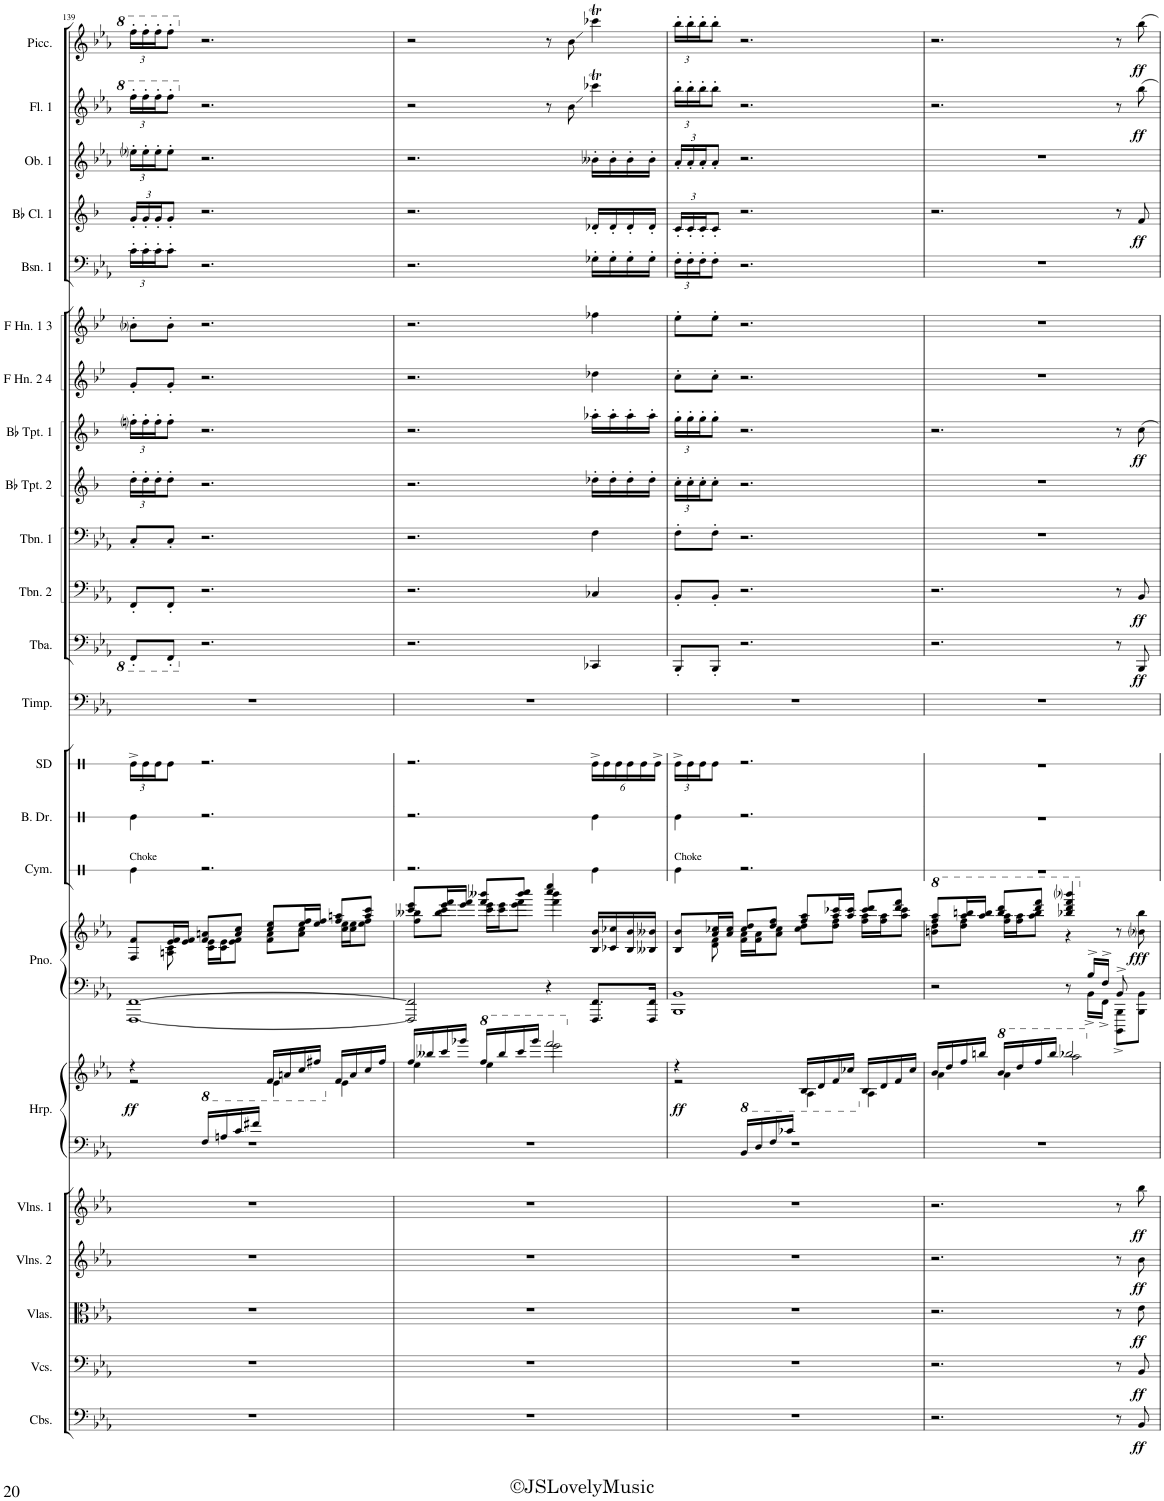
**kern	**dynam	**kern	**dynam	**kern	**dynam	**kern	**dynam	**kern	**dynam	**kern	**kern	**dynam	**kern	**kern	**dynam	**kern	**kern	**kern	**kern	**kern	**dynam	**kern	**dynam	**kern	**kern	**kern	**dynam	**kern	**kern	**kern	**kern	**dynam	**kern	**kern	**dynam	**kern	**dynam
*part23	*part23	*part22	*part22	*part21	*part21	*part20	*part20	*part19	*part19	*part18	*part18	*part18	*part17	*part17	*part17	*part16	*part15	*part14	*part13	*part12	*part12	*part11	*part11	*part10	*part9	*part8	*part8	*part7	*part6	*part5	*part4	*part4	*part3	*part2	*part2	*part1	*part1
*staff25	*staff25	*staff24	*staff24	*staff23	*staff23	*staff22	*staff22	*staff21	*staff21	*staff20	*staff19	*staff19/20	*staff18	*staff17	*staff17/18	*staff16	*staff15	*staff14	*staff13	*staff12	*staff12	*staff11	*staff11	*staff10	*staff9	*staff8	*staff8	*staff7	*staff6	*staff5	*staff4	*staff4	*staff3	*staff2	*staff2	*staff1	*staff1
*I"Contrabasses	*	*I"Violoncellos	*	*I"Violas	*	*I"Violins 2	*	*I"Violins 1	*	*I"Harp	*	*	*I"Piano	*	*	*I"Cymbal	*I"Bass Drum	*I"Snare Drum	*I"Timpani	*I"Tuba	*	*I"Trombone 2	*	*I"Trombone 1	*I"Bb Trumpet 2	*I"Bb Trumpet 1	*	*I"F Horn 2 &amp; 4	*I"F Horn 1 &amp; 3	*I"Bassoon 1	*I"Bb Clarinet 1	*	*I"Oboe 1	*I"Flute 1	*	*I"Piccolo	*
*I'Cbs.	*	*I'Vcs.	*	*I'Vlas.	*	*I'Vlns. 2	*	*I'Vlns. 1	*	*I'Hrp.	*	*	*I'Pno.	*	*	*I'Cym.	*I'B. Dr.	*I'Sn. Dr.	*I'Timp.	*I'Tba.	*	*I'Tbn. 2	*	*I'Tbn. 1	*I'Bb Tpt. 2	*I'Bb Tpt. 1	*	*I'F Hn. 2 4	*I'F Hn. 1 3	*I'Bsn. 1	*I'Bb Cl. 1	*	*I'Ob. 1	*I'Fl. 1	*	*I'Picc.	*
!!LO:PB:g=z
*clefF4	*	*clefF4	*	*clefC3	*	*clefG2	*	*clefG2	*	*clefF4	*clefG2	*	*clefF4	*clefG^2	*	*clefX	*clefX	*clefX	*clefF4	*clefF4	*	*clefF4	*	*clefF4	*clefG2	*clefG2	*	*clefG2	*clefG2	*clefF4	*clefG2	*	*clefG2	*clefG2	*	*clefG2	*
*Trd7c12	*	*	*	*	*	*	*	*	*	*	*	*	*	*	*	*	*	*	*	*	*	*	*	*	*Trd1c2	*Trd1c2	*	*Trd4c7	*Trd4c7	*	*Trd1c2	*	*	*	*	*Trd-7c-12	*
*k[b-e-a-]	*	*k[b-e-a-]	*	*k[b-e-a-]	*	*k[b-e-a-]	*	*k[b-e-a-]	*	*k[b-e-a-]	*k[b-e-a-]	*	*k[b-e-a-]	*k[b-e-a-]	*	*k[]	*k[]	*k[]	*k[b-e-a-]	*k[b-e-a-]	*	*k[b-e-a-]	*	*k[b-e-a-]	*k[b-]	*k[b-]	*	*k[b-e-]	*k[b-e-]	*k[b-e-a-]	*k[b-]	*	*k[b-e-a-]	*k[b-e-a-]	*	*k[b-e-a-]	*
*M4/4	*	*M4/4	*	*M4/4	*	*M4/4	*	*M4/4	*	*M4/4	*M4/4	*	*M4/4	*M4/4	*	*M4/4	*M4/4	*M4/4	*M4/4	*M4/4	*	*M4/4	*	*M4/4	*M4/4	*M4/4	*	*M4/4	*M4/4	*M4/4	*M4/4	*	*M4/4	*M4/4	*	*M4/4	*
=139	=139	=139	=139	=139	=139	=139	=139	=139	=139	=139	=139	=139	=139	=139	=139	=139	=139	=139	=139	=139	=139	=139	=139	=139	=139	=139	=139	=139	=139	=139	=139	=139	=139	=139	=139	=139	=139
*	*	*	*	*	*	*	*	*	*	*^	*^	*	*	*^	*	*	*	*	*	*	*	*	*	*	*	*	*	*	*	*	*	*	*	*	*	*	*
*	*	*	*	*	*	*	*	*	*	*	*	*	*	*	*	*	*	*	*	*	*Xbrackettup	*	*	*	*	*	*	*Xbrackettup	*Xbrackettup	*	*	*	*Xbrackettup	*Xbrackettup	*	*Xbrackettup	*Xbrackettup	*	*Xbrackettup	*
!	!	!	!	!	!	!	!	!	!	!	!	!	!	!	!	!	!	!	!LO:TX:a:t=Choke	!	!	!	!	!	!	!	!	!	!	!	!	!	!	!	!	!	!	!	!	!
!	!	!	!	!	!	!	!	!	!	!	!	!	!	!LO:DY:b	!	!	!	!	!	!	!	!	!	!	!	!	!	!	!	!	!	!	!	!	!	!	!	!	!	!
1r	.	1r	.	1r	.	1r	.	1r	.	4ryy	1r	4r	2r	ff	[1FFF [1FF	8F/ 8f/L	8ryy	.	4Re\	4Re\	24Re^\LL	1r	8FFF'/L	.	8FF'/L	.	8C'/L	24dd'\LL	24ffni'\LL	.	8g'/L	8b-i'\L	24c'\LL	24g'/LL	.	24ee-i'\LL	24fff'\LL	.	24fff'\LL	.
.	.	.	.	.	.	.	.	.	.	.	.	.	.	.	.	.	.	.	.	.	24Re\	.	.	.	.	.	.	24dd'\	24ff'\	.	.	.	24c'\	24g'/	.	24ee-'\	24fff'\	.	24fff'\	.
.	.	.	.	.	.	.	.	.	.	.	.	.	.	.	.	.	.	.	.	.	24Re\J	.	.	.	.	.	.	24dd'\J	24ff'\J	.	.	.	24c'\J	24g'/J	.	24ee-'\J	24fff'\J	.	24fff'\J	.
.	.	.	.	.	.	.	.	.	.	.	.	.	.	.	.	16e-/ 16f/L	8An\ 8c\	.	.	.	8Re\J	.	8FFF'/J	.	8FF'/J	.	8C'/J	8dd'\J	8ff'\J	.	8g'/J	8b-'\J	8c'\J	8g'/J	.	8ee-'\J	8fff'\J	.	8fff'\J	.
.	.	.	.	.	.	.	.	.	.	.	.	.	.	.	.	16e-/ 16f/JJ	.	.	.	.	.	.	.	.	.	.	.	.	.	.	.	.	.	.	.	.	.	.	.	.
*	*	*	*	*	*	*	*	*	*	*8ba	*	*	*	*	*	*	*	*	*	*	*	*	*	*	*	*	*	*	*	*	*	*	*	*	*	*	*	*	*	*
.	.	.	.	.	.	.	.	.	.	16FF/LL	.	4ryy	.	.	.	8f/ 8an/L	16c\ 16e-\LL	.	2.r	2.r	2.r	.	2.r	.	2.r	.	2.r	2.r	2.r	.	2.r	2.r	2.r	2.r	.	2.r	2.r	.	2.r	.
.	.	.	.	.	.	.	.	.	.	16AAn/	.	.	.	.	.	.	16c\ 16e-\J	.	.	.	.	.	.	.	.	.	.	.	.	.	.	.	.	.	.	.	.	.	.	.
.	.	.	.	.	.	.	.	.	.	16C/	.	.	.	.	.	8a/ 8cc/J	8e-\ 8f\J	.	.	.	.	.	.	.	.	.	.	.	.	.	.	.	.	.	.	.	.	.	.	.
.	.	.	.	.	.	.	.	.	.	16F#X/JJ	.	.	.	.	.	.	.	.	.	.	.	.	.	.	.	.	.	.	.	.	.	.	.	.	.	.	.	.	.	.
.	.	.	.	.	.	.	.	.	.	2ryy	.	16F/LL	4E-\	.	.	8cc/ 8ee-/L	8f\ 8a\L	.	.	.	.	.	.	.	.	.	.	.	.	.	.	.	.	.	.	.	.	.	.	.
.	.	.	.	.	.	.	.	.	.	.	.	16An/	.	.	.	.	.	.	.	.	.	.	.	.	.	.	.	.	.	.	.	.	.	.	.	.	.	.	.	.
.	.	.	.	.	.	.	.	.	.	.	.	16c/	.	.	.	16ee-/ 16ff/L	8a\ 8cc\J	.	.	.	.	.	.	.	.	.	.	.	.	.	.	.	.	.	.	.	.	.	.	.
.	.	.	.	.	.	.	.	.	.	.	.	16f#X/JJ	.	.	.	16ee-/ 16ff/JJ	.	.	.	.	.	.	.	.	.	.	.	.	.	.	.	.	.	.	.	.	.	.	.	.
*	*	*	*	*	*	*	*	*	*	*	*	*X8ba	*	*	*	*	*	*	*	*	*	*	*	*	*	*	*	*	*	*	*	*	*	*	*	*	*	*	*	*
.	.	.	.	.	.	.	.	.	.	.	.	16f/LL	4e-\	.	.	8ff/ 8aan/L	16cc\ 16ee-\LL	.	.	.	.	.	.	.	.	.	.	.	.	.	.	.	.	.	.	.	.	.	.	.
.	.	.	.	.	.	.	.	.	.	.	.	16a/	.	.	.	.	16cc\ 16ee-\J	.	.	.	.	.	.	.	.	.	.	.	.	.	.	.	.	.	.	.	.	.	.	.
.	.	.	.	.	.	.	.	.	.	.	.	16cc/	.	.	.	8aa/ 8ccc/J	8ee-\ 8ff\J	.	.	.	.	.	.	.	.	.	.	.	.	.	.	.	.	.	.	.	.	.	.	.
.	.	.	.	.	.	.	.	.	.	.	.	16ff#/JJ	.	.	.	.	.	.	.	.	.	.	.	.	.	.	.	.	.	.	.	.	.	.	.	.	.	.	.	.
*	*	*	*	*	*	*	*	*	*	*v	*v	*	*	*	*	*	*	*	*	*	*	*	*	*	*	*	*	*	*	*	*	*	*	*	*	*	*	*	*	*
=140	=140	=140	=140	=140	=140	=140	=140	=140	=140	=140	=140	=140	=140	=140	=140	=140	=140	=140	=140	=140	=140	=140	=140	=140	=140	=140	=140	=140	=140	=140	=140	=140	=140	=140	=140	=140	=140	=140	=140
1r	.	1r	.	1r	.	1r	.	1r	.	1r	16ff/LL	4ee-\	.	2FFF/] 2FF/]	8ccc/ 8eee-/L	8ff\ 8bb--X\L	.	2.r	2.r	2.r	1r	2.r	.	2.r	.	2.r	2.r	2.r	.	2.r	2.r	2.r	2.r	.	2.r	2r	.	2r	.
.	.	.	.	.	.	.	.	.	.	.	16bb--X/	.	.	.	.	.	.	.	.	.	.	.	.	.	.	.	.	.	.	.	.	.	.	.	.	.	.	.	.
.	.	.	.	.	.	.	.	.	.	.	16ccc/	.	.	.	16eee-/ 16fff/L	8bb--\ 8ccc\J	.	.	.	.	.	.	.	.	.	.	.	.	.	.	.	.	.	.	.	.	.	.	.
.	.	.	.	.	.	.	.	.	.	.	16ggg-X/JJ	.	.	.	16eee-/ 16fff/JJ	.	.	.	.	.	.	.	.	.	.	.	.	.	.	.	.	.	.	.	.	.	.	.	.
*	*	*	*	*	*	*	*	*	*	*	*8va	*	*	*	*	*	*	*	*	*	*	*	*	*	*	*	*	*	*	*	*	*	*	*	*	*	*	*	*
.	.	.	.	.	.	.	.	.	.	.	16fff/LL	4eee-\	.	.	8fff/ 8bbb--X/L	16ccc\ 16eee-\LL	.	.	.	.	.	.	.	.	.	.	.	.	.	.	.	.	.	.	.	.	.	.	.
.	.	.	.	.	.	.	.	.	.	.	16bbb--/	.	.	.	.	16ccc\ 16eee-\J	.	.	.	.	.	.	.	.	.	.	.	.	.	.	.	.	.	.	.	.	.	.	.
.	.	.	.	.	.	.	.	.	.	.	16cccc/	.	.	.	8bbb--/ 8cccc/J	8eee-\ 8fff\J	.	.	.	.	.	.	.	.	.	.	.	.	.	.	.	.	.	.	.	.	.	.	.
.	.	.	.	.	.	.	.	.	.	.	16gggg-/JJ	.	.	.	.	.	.	.	.	.	.	.	.	.	.	.	.	.	.	.	.	.	.	.	.	.	.	.	.
.	.	.	.	.	.	.	.	.	.	.	2ffff/	2eeee-\	.	4r	4cccc/ 4eeee-/	4fff\ 4bbb--\	.	.	.	.	.	.	.	.	.	.	.	.	.	.	.	.	.	.	.	8r	.	8r	.
.	.	.	.	.	.	.	.	.	.	.	.	.	.	.	.	.	.	.	.	.	.	.	.	.	.	.	.	.	.	.	.	.	.	.	.	8b-\	.	8b-\	.
.	.	.	.	.	.	.	.	.	.	.	.	.	.	8.FFF/ 8.FF/L	16B-/ 16b-/LL	4ryy	.	4Re\	4Re\	24Re^\LL	.	4CC-X/	.	4C-X/	.	4F\	16dd-X'\LL	16aa-X'\LL	.	4dd-X\	4ff-X\	16G-X'\LL	16d-X'/LL	.	16b--X'\LL	4ccc-XT\	.	4ccc-XT\	.
.	.	.	.	.	.	.	.	.	.	.	.	.	.	.	.	.	.	.	.	24Re\	.	.	.	.	.	.	.	.	.	.	.	.	.	.	.	.	.	.	.
.	.	.	.	.	.	.	.	.	.	.	.	.	.	.	16c-X/ 16cc-X/	.	.	.	.	.	.	.	.	.	.	.	16dd-'\	16aa-'\	.	.	.	16G-'\	16d-'/	.	16b--'\	.	.	.	.
.	.	.	.	.	.	.	.	.	.	.	.	.	.	.	.	.	.	.	.	24Re\	.	.	.	.	.	.	.	.	.	.	.	.	.	.	.	.	.	.	.
.	.	.	.	.	.	.	.	.	.	.	.	.	.	.	16B-/ 16b-/	.	.	.	.	24Re\	.	.	.	.	.	.	16dd-'\	16aa-'\	.	.	.	16G-'\	16d-'/	.	16b--'\	.	.	.	.
.	.	.	.	.	.	.	.	.	.	.	.	.	.	.	.	.	.	.	.	24Re\	.	.	.	.	.	.	.	.	.	.	.	.	.	.	.	.	.	.	.
.	.	.	.	.	.	.	.	.	.	.	.	.	.	16FFF/ 16FF/Jk	16B--X/ 16b--X/JJ	.	.	.	.	.	.	.	.	.	.	.	16dd-'\JJ	16aa-'\JJ	.	.	.	16G-'\JJ	16d-'/JJ	.	16b--'\JJ	.	.	.	.
.	.	.	.	.	.	.	.	.	.	.	.	.	.	.	.	.	.	.	.	24Re^\JJ	.	.	.	.	.	.	.	.	.	.	.	.	.	.	.	.	.	.	.
=141	=141	=141	=141	=141	=141	=141	=141	=141	=141	=141	=141	=141	=141	=141	=141	=141	=141	=141	=141	=141	=141	=141	=141	=141	=141	=141	=141	=141	=141	=141	=141	=141	=141	=141	=141	=141	=141	=141	=141
*	*	*	*	*	*	*	*	*	*	*^	*	*	*	*	*	*	*	*	*	*	*	*	*	*	*	*	*	*	*	*	*	*	*	*	*	*	*	*	*
*	*	*	*	*	*	*	*	*	*	*	*	*X8va	*	*	*	*	*	*	*	*	*	*	*	*	*	*	*	*	*	*	*	*	*	*	*	*	*	*	*	*
!	!	!	!	!	!	!	!	!	!	!	!	!	!	!	!	!	!	!	!LO:TX:a:t=Choke	!	!	!	!	!	!	!	!	!	!	!	!	!	!	!	!	!	!	!	!	!
!	!	!	!	!	!	!	!	!	!	!	!	!	!	!LO:DY:b	!	!	!	!	!	!	!	!	!	!	!	!	!	!	!	!	!	!	!	!	!	!	!	!	!	!
1r	.	1r	.	1r	.	1r	.	1r	.	4ryy	1r	4r	2r	ff	1BBB- 1BB-	8B-/ 8b-/L	8ryy	.	4Re\	4Re\	24Re^\LL	1r	8BBB-'/L	.	8BB-'/L	.	8F'\L	24cc'\LL	24gg'\LL	.	8cc'\L	8ee-'\L	24F'\LL	24c'/LL	.	24a-'/LL	24bb-'\LL	.	24bb-'\LL	.
.	.	.	.	.	.	.	.	.	.	.	.	.	.	.	.	.	.	.	.	.	24Re\	.	.	.	.	.	.	24cc'\	24gg'\	.	.	.	24F'\	24c'/	.	24a-'/	24bb-'\	.	24bb-'\	.
.	.	.	.	.	.	.	.	.	.	.	.	.	.	.	.	.	.	.	.	.	24Re\J	.	.	.	.	.	.	24cc'\J	24gg'\J	.	.	.	24F'\J	24c'/J	.	24a-'/J	24bb-'\J	.	24bb-'\J	.
.	.	.	.	.	.	.	.	.	.	.	.	.	.	.	.	16a-/ 16cc-X/L	8d\ 8f\	.	.	.	8Re\J	.	8BBB-'/J	.	8BB-'/J	.	8F'\J	8cc'\J	8gg'\J	.	8cc'\J	8ee-'\J	8F'\J	8c'/J	.	8a-'/J	8bb-'\J	.	8bb-'\J	.
.	.	.	.	.	.	.	.	.	.	.	.	.	.	.	.	16a-/ 16cc-/JJ	.	.	.	.	.	.	.	.	.	.	.	.	.	.	.	.	.	.	.	.	.	.	.	.
*	*	*	*	*	*	*	*	*	*	*8ba	*	*	*	*	*	*	*	*	*	*	*	*	*	*	*	*	*	*	*	*	*	*	*	*	*	*	*	*	*	*
.	.	.	.	.	.	.	.	.	.	16BBB-/LL	.	4ryy	.	.	.	8cc-/ 8dd/L	16f\ 16a-\LL	.	2.r	2.r	2.r	.	2.r	.	2.r	.	2.r	2.r	2.r	.	2.r	2.r	2.r	2.r	.	2.r	2.r	.	2.r	.
.	.	.	.	.	.	.	.	.	.	16DD/	.	.	.	.	.	.	16f\ 16a-\J	.	.	.	.	.	.	.	.	.	.	.	.	.	.	.	.	.	.	.	.	.	.	.
.	.	.	.	.	.	.	.	.	.	16FF/	.	.	.	.	.	8dd/ 8ff/J	8a-\ 8cc-\J	.	.	.	.	.	.	.	.	.	.	.	.	.	.	.	.	.	.	.	.	.	.	.
.	.	.	.	.	.	.	.	.	.	16C-X/JJ	.	.	.	.	.	.	.	.	.	.	.	.	.	.	.	.	.	.	.	.	.	.	.	.	.	.	.	.	.	.
.	.	.	.	.	.	.	.	.	.	2ryy	.	16BB-/LL	4AA-\	.	.	8ff/ 8aa-/L	8cc-\ 8dd\L	.	.	.	.	.	.	.	.	.	.	.	.	.	.	.	.	.	.	.	.	.	.	.
.	.	.	.	.	.	.	.	.	.	.	.	16D/	.	.	.	.	.	.	.	.	.	.	.	.	.	.	.	.	.	.	.	.	.	.	.	.	.	.	.	.
.	.	.	.	.	.	.	.	.	.	.	.	16F/	.	.	.	16aa-/ 16ccc-X/L	8dd\ 8ff\J	.	.	.	.	.	.	.	.	.	.	.	.	.	.	.	.	.	.	.	.	.	.	.
.	.	.	.	.	.	.	.	.	.	.	.	16c-X/JJ	.	.	.	16aa-/ 16ccc-/JJ	.	.	.	.	.	.	.	.	.	.	.	.	.	.	.	.	.	.	.	.	.	.	.	.
*	*	*	*	*	*	*	*	*	*	*	*	*X8ba	*	*	*	*	*	*	*	*	*	*	*	*	*	*	*	*	*	*	*	*	*	*	*	*	*	*	*	*
.	.	.	.	.	.	.	.	.	.	.	.	16B-/LL	4A-\	.	.	8ccc-/ 8ddd/L	16ff\ 16aa-\LL	.	.	.	.	.	.	.	.	.	.	.	.	.	.	.	.	.	.	.	.	.	.	.
.	.	.	.	.	.	.	.	.	.	.	.	16d/	.	.	.	.	16ff\ 16aa-\J	.	.	.	.	.	.	.	.	.	.	.	.	.	.	.	.	.	.	.	.	.	.	.
.	.	.	.	.	.	.	.	.	.	.	.	16f/	.	.	.	8ddd/ 8fff/J	8aa-\ 8ccc-\J	.	.	.	.	.	.	.	.	.	.	.	.	.	.	.	.	.	.	.	.	.	.	.
.	.	.	.	.	.	.	.	.	.	.	.	16cc-/JJ	.	.	.	.	.	.	.	.	.	.	.	.	.	.	.	.	.	.	.	.	.	.	.	.	.	.	.	.
*	*	*	*	*	*	*	*	*	*	*v	*v	*	*	*	*	*	*	*	*	*	*	*	*	*	*	*	*	*	*	*	*	*	*	*	*	*	*	*	*	*
=142	=142	=142	=142	=142	=142	=142	=142	=142	=142	=142	=142	=142	=142	=142	=142	=142	=142	=142	=142	=142	=142	=142	=142	=142	=142	=142	=142	=142	=142	=142	=142	=142	=142	=142	=142	=142	=142	=142	=142
*	*	*	*	*	*	*	*	*	*	*	*	*	*	*^	*	*	*	*	*	*	*	*	*	*	*	*	*	*	*	*	*	*	*	*	*	*	*	*	*
*	*	*	*	*	*	*	*	*	*	*	*	*	*	*	*	*8va	*	*	*	*	*	*	*	*	*	*	*	*	*	*	*	*	*	*	*	*	*	*	*	*
2.r	.	2.r	.	2.r	.	2.r	.	2.r	.	1r	16b-/LL	4a-\	.	2r	8ryy	8fff/ 8aaa-/L	8bbn\ 8ddd\L	.	1r	1r	1r	1r	2.r	.	2.r	.	1r	1r	2.r	.	1r	1r	1r	2.r	.	1r	2.r	.	2.r	.
.	.	.	.	.	.	.	.	.	.	.	16dd/	.	.	.	.	.	.	.	.	.	.	.	.	.	.	.	.	.	.	.	.	.	.	.	.	.	.	.	.	.
*	*	*	*	*	*	*	*	*	*	*	*	*	*	*v	*v	*	*	*	*	*	*	*	*	*	*	*	*	*	*	*	*	*	*	*	*	*	*	*	*	*
.	.	.	.	.	.	.	.	.	.	.	16ff/	.	.	.	16aaa-/ 16bbbn/L	8ddd\ 8fff\J	.	.	.	.	.	.	.	.	.	.	.	.	.	.	.	.	.	.	.	.	.	.	.
.	.	.	.	.	.	.	.	.	.	.	16bbn/JJ	.	.	.	16aaa-/ 16bbb/JJ	.	.	.	.	.	.	.	.	.	.	.	.	.	.	.	.	.	.	.	.	.	.	.	.
*	*	*	*	*	*	*	*	*	*	*	*8va	*	*	*	*	*	*	*	*	*	*	*	*	*	*	*	*	*	*	*	*	*	*	*	*	*	*	*	*
.	.	.	.	.	.	.	.	.	.	.	16bb-/LL	4aa-\	.	.	8bbb/ 8dddd/L	16fff\ 16aaa-\LL	.	.	.	.	.	.	.	.	.	.	.	.	.	.	.	.	.	.	.	.	.	.	.
.	.	.	.	.	.	.	.	.	.	.	16ddd/	.	.	.	.	16fff\ 16aaa-\J	.	.	.	.	.	.	.	.	.	.	.	.	.	.	.	.	.	.	.	.	.	.	.
.	.	.	.	.	.	.	.	.	.	.	16fff/	.	.	.	8dddd/ 8ffff/J	8aaa-\ 8bbb\J	.	.	.	.	.	.	.	.	.	.	.	.	.	.	.	.	.	.	.	.	.	.	.
.	.	.	.	.	.	.	.	.	.	.	16bbb/JJ	.	.	.	.	.	.	.	.	.	.	.	.	.	.	.	.	.	.	.	.	.	.	.	.	.	.	.	.
.	.	.	.	.	.	.	.	.	.	.	2bbb-X/	2aaa-\	.	8r	4bbb-X/ 4dddd/ 4ffff/ 4bbbb-i/	4r	.	.	.	.	.	.	.	.	.	.	.	.	.	.	.	.	.	.	.	.	.	.	.
*	*	*	*	*	*	*	*	*	*	*	*	*	*	*^	*	*	*	*	*	*	*	*	*	*	*	*	*	*	*	*	*	*	*	*	*	*	*	*	*
.	.	.	.	.	.	.	.	.	.	.	.	.	.	16B-^/LL	16BB-^\LL	.	.	.	.	.	.	.	.	.	.	.	.	.	.	.	.	.	.	.	.	.	.	.	.	.
.	.	.	.	.	.	.	.	.	.	.	.	.	.	16F^/JJ	16FF^\JJ	.	.	.	.	.	.	.	.	.	.	.	.	.	.	.	.	.	.	.	.	.	.	.	.	.
*	*	*	*	*	*	*	*	*	*	*	*	*	*	*	*	*X8va	*	*	*	*	*	*	*	*	*	*	*	*	*	*	*	*	*	*	*	*	*	*	*	*
8r	.	8r	.	8r	.	8r	.	8r	.	.	.	.	.	8BB-^/	8BBBB-\^ 8BBB-\^L	8r	4ryy	.	.	.	.	.	8r	.	8r	.	.	.	8r	.	.	.	.	8r	.	.	8r	.	8r	.
!	!LO:DY:b	!	!LO:DY:b	!	!LO:DY:b	!	!LO:DY:b	!	!LO:DY:b	!	!	!	!	!	!	!	!	!LO:DY:b	!	!	!	!	!	!LO:DY:b	!	!LO:DY:b	!	!	!	!LO:DY:b	!	!	!	!	!LO:DY:b	!	!	!LO:DY:b	!	!LO:DY:b
8BB-/	ff	8BB-/	ff	8e-\	ff	8b-\	ff	8bb-\	ff	.	.	.	.	8ryy	8BBB-\ 8BB-\J	8b-i\ 8bb-\	.	fff	.	.	.	.	8BBB-/	ff	8BB-/	ff	.	.	8cc\	ff	.	.	.	8f/	ff	.	8bb-\	ff	8bb-\	ff
*	*	*	*	*	*	*	*	*	*	*	*v	*v	*	*	*	*v	*v	*	*	*	*	*	*	*	*	*	*	*	*	*	*	*	*	*	*	*	*	*	*	*
*	*	*	*	*	*	*	*	*	*	*	*X8va	*	*	*	*	*	*	*	*	*	*	*	*	*	*	*	*	*	*	*	*	*	*	*	*	*	*	*
*	*	*	*	*	*	*	*	*	*	*	*	*	*v	*v	*	*	*	*	*	*	*	*	*	*	*	*	*	*	*	*	*	*	*	*	*	*	*	*
=	=	=	=	=	=	=	=	=	=	=	=	=	=	=	=	=	=	=	=	=	=	=	=	=	=	=	=	=	=	=	=	=	=	=	=	=	=
*-	*-	*-	*-	*-	*-	*-	*-	*-	*-	*-	*-	*-	*-	*-	*-	*-	*-	*-	*-	*-	*-	*-	*-	*-	*-	*-	*-	*-	*-	*-	*-	*-	*-	*-	*-	*-	*-
